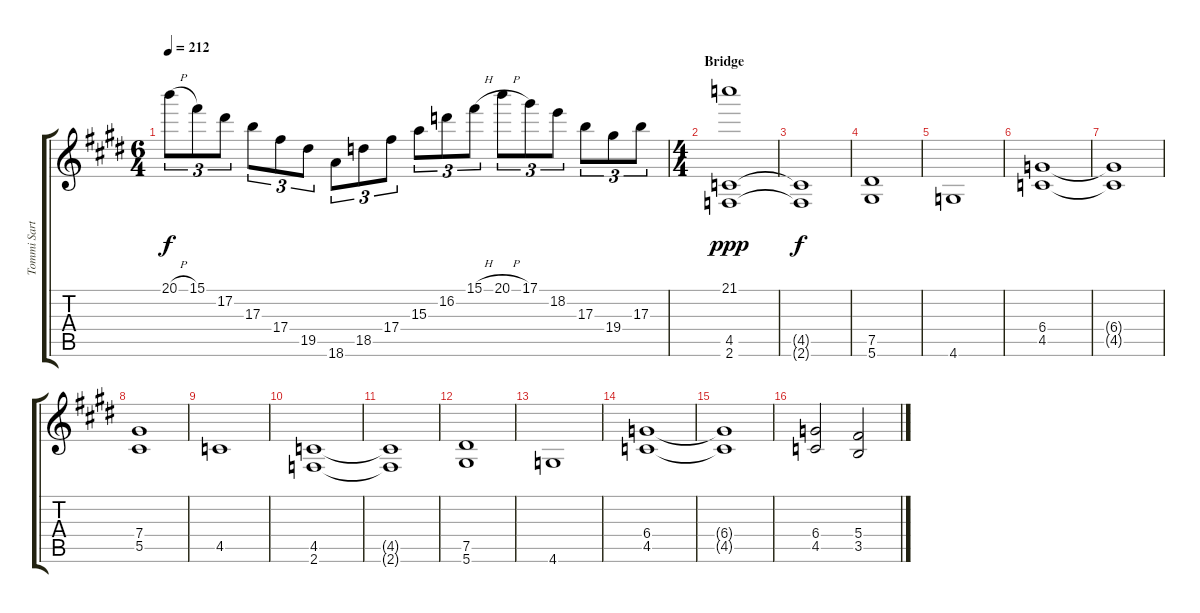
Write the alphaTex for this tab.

\track ("Tommi Sartanen - Guitar I" "Tommi Sart") {instrument distortionguitar}
\staff {score tabs}
\tuning (Eb4 Bb3 Gb3 Db3 Ab2 Eb2) {hide}
\ts (6 4)
\tempo 212
\clef g2
\ks c#minor
20.1{h}.8{tu (3 2) dy f} 15.1.8{tu (3 2)} 17.2.8{tu (3 2)} 17.3.8{tu (3 2)} 17.4.8{tu (3 2)} 19.5.8{tu (3 2)} 18.6.8{tu (3 2)} 18.5.8{tu (3 2)} 17.4.8{tu (3 2)} 15.3.8{tu (3 2)} 16.2.8{tu (3 2)} 15.1{h}.8{tu (3 2)} 20.1{h}.8{tu (3 2)} 17.1.8{tu (3 2)} 18.2.8{tu (3 2)} 17.3.8{tu (3 2)} 19.4.8{tu (3 2)} 17.3.8{tu (3 2)} |
\ts (4 4)
\section ("" "Bridge ")
(21.1 4.5 2.6).1{dy ppp volume 12 balance 4} |
(4.5{t} 2.6{t}).1{dy f} |
(7.5 5.6).1 |
4.6.1 |
(6.4 4.5).1 |
(6.4{t} 4.5{t}).1 |
(7.4 5.5).1 |
4.5.1 |
(4.5 2.6).1 |
(4.5{t} 2.6{t}).1 |
(7.5 5.6).1 |
4.6.1 |
(6.4 4.5).1 |
(6.4{t} 4.5{t}).1 |
(6.4 4.5).2{volume 12 balance 4} (5.4 3.5).2
